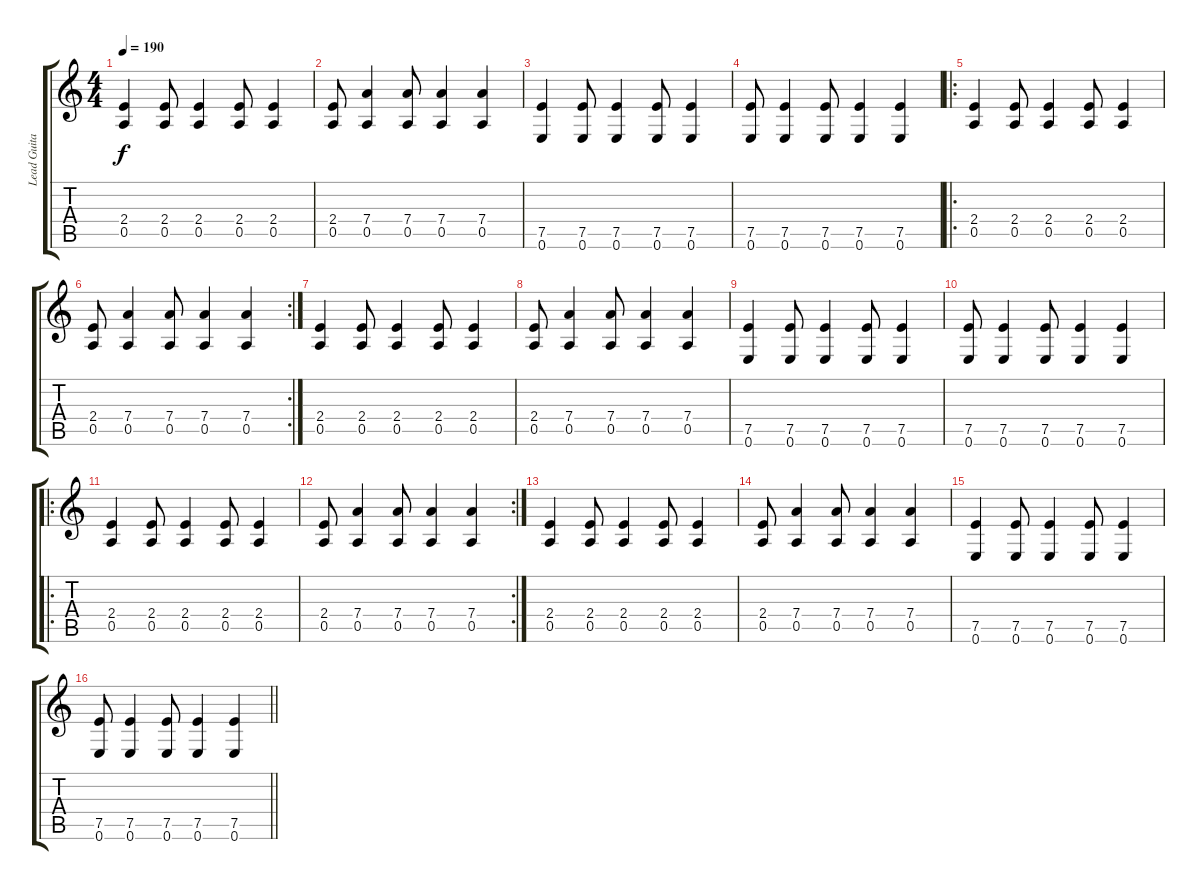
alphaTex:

\track ("Lead Guitar" "Lead Guita") {instrument distortionguitar}
\staff {score tabs}
\tuning (E4 B3 G3 D3 A2 E2) {hide}
\ts (4 4)
\tempo 190
\clef g2
\ks c
(2.4 0.5).4{dy f} (2.4 0.5).8 (2.4 0.5).4 (2.4 0.5).8 (2.4 0.5).4 |
(2.4 0.5).8 (7.4 0.5).4 (7.4 0.5).8 (7.4 0.5).4 (7.4 0.5).4 |
(7.5 0.6).4 (7.5 0.6).8 (7.5 0.6).4 (7.5 0.6).8 (7.5 0.6).4 |
(7.5 0.6).8 (7.5 0.6).4 (7.5 0.6).8 (7.5 0.6).4 (7.5 0.6).4 |
\ro
(2.4 0.5).4 (2.4 0.5).8 (2.4 0.5).4 (2.4 0.5).8 (2.4 0.5).4 |
\rc 2
(2.4 0.5).8 (7.4 0.5).4 (7.4 0.5).8 (7.4 0.5).4 (7.4 0.5).4 |
(2.4 0.5).4 (2.4 0.5).8 (2.4 0.5).4 (2.4 0.5).8 (2.4 0.5).4 |
(2.4 0.5).8 (7.4 0.5).4 (7.4 0.5).8 (7.4 0.5).4 (7.4 0.5).4 |
(7.5 0.6).4 (7.5 0.6).8 (7.5 0.6).4 (7.5 0.6).8 (7.5 0.6).4 |
(7.5 0.6).8 (7.5 0.6).4 (7.5 0.6).8 (7.5 0.6).4 (7.5 0.6).4 |
\ro
(2.4 0.5).4 (2.4 0.5).8 (2.4 0.5).4 (2.4 0.5).8 (2.4 0.5).4 |
\rc 2
(2.4 0.5).8 (7.4 0.5).4 (7.4 0.5).8 (7.4 0.5).4 (7.4 0.5).4 |
(2.4 0.5).4 (2.4 0.5).8 (2.4 0.5).4 (2.4 0.5).8 (2.4 0.5).4 |
(2.4 0.5).8 (7.4 0.5).4 (7.4 0.5).8 (7.4 0.5).4 (7.4 0.5).4 |
(7.5 0.6).4 (7.5 0.6).8 (7.5 0.6).4 (7.5 0.6).8 (7.5 0.6).4 |
\barLineRight lightlight
(7.5 0.6).8 (7.5 0.6).4 (7.5 0.6).8 (7.5 0.6).4 (7.5 0.6).4
